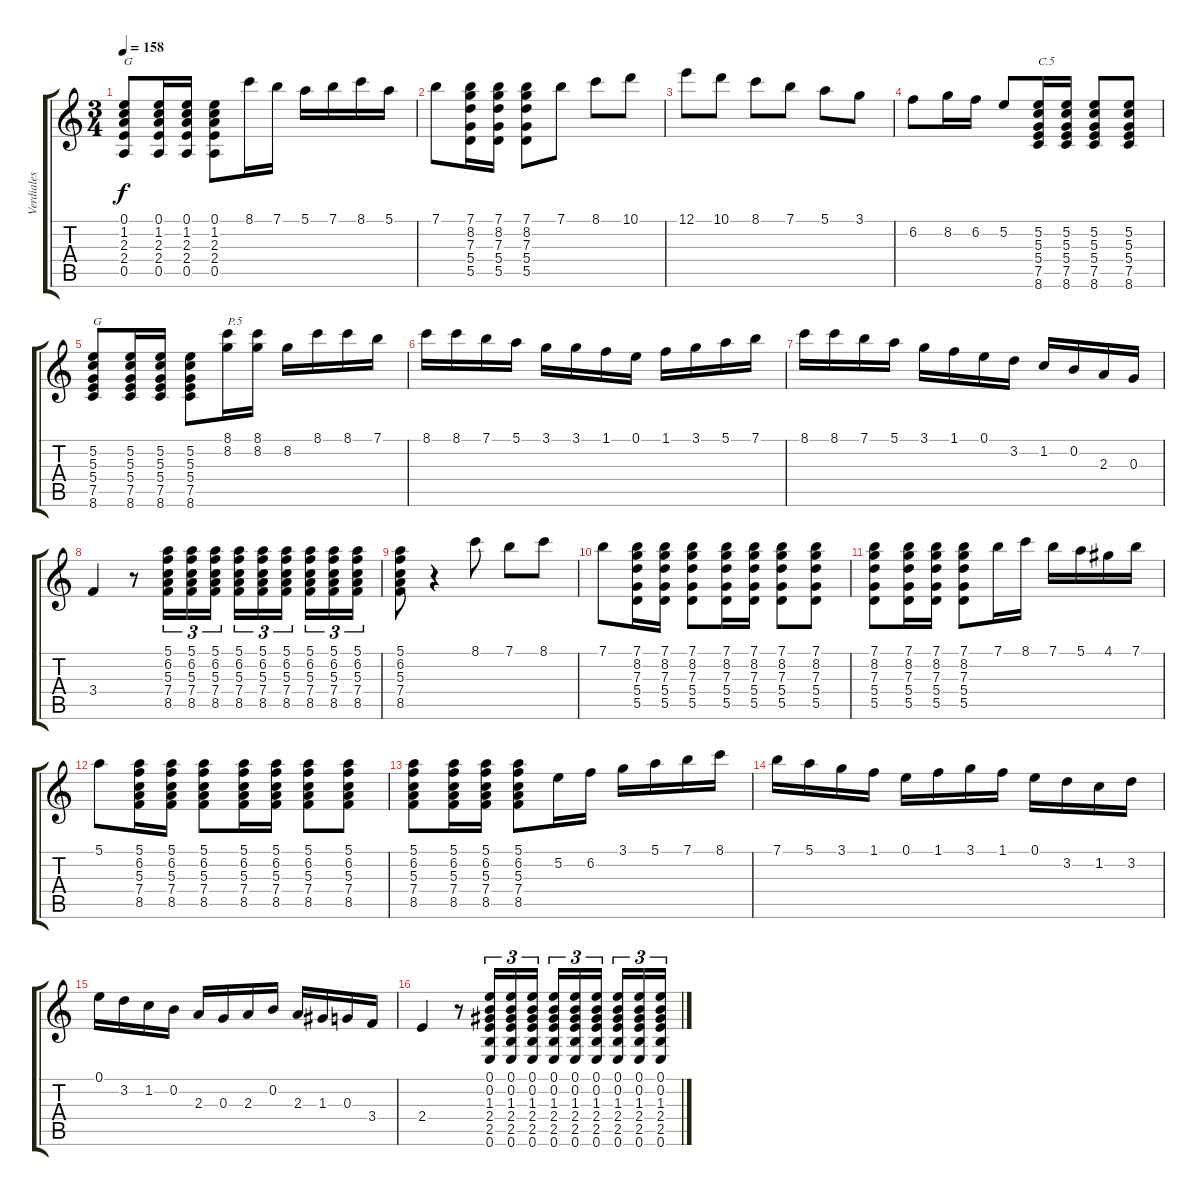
\track ("Verdiales" "Verdiales") {instrument acousticguitarnylon}
\staff {score tabs}
\tuning (E4 B3 G3 D3 A2 E2) {hide}
\ts (3 4)
\tempo 158
\clef g2
\ks c
(0.1 1.2 2.3 2.4 0.5).8{txt "G" dy f} (0.1 1.2 2.3 2.4 0.5).16 (0.1 1.2 2.3 2.4 0.5).16 (0.1 1.2 2.3 2.4 0.5).8 8.1.16 7.1.16 5.1.16 7.1.16 8.1.16 5.1.16 |
7.1.8 (7.1 8.2 7.3 5.4 5.5).16 (7.1 8.2 7.3 5.4 5.5).16 (7.1 8.2 7.3 5.4 5.5).8 7.1.8 8.1.8 10.1.8 |
12.1.8 10.1.8 8.1.8 7.1.8 5.1.8 3.1.8 |
6.2.8 8.2.16 6.2.16 5.2.8 (5.2 5.3 5.4 7.5 8.6).16{txt "C.5"} (5.2 5.3 5.4 7.5 8.6).16 (5.2 5.3 5.4 7.5 8.6).8 (5.2 5.3 5.4 7.5 8.6).8 |
(5.2 5.3 5.4 7.5 8.6).8{txt "G"} (5.2 5.3 5.4 7.5 8.6).16 (5.2 5.3 5.4 7.5 8.6).16 (5.2 5.3 5.4 7.5 8.6).8 (8.1 8.2).16{txt "P.5"} (8.1 8.2).16 8.2.16 8.1.16 8.1.16 7.1.16 |
8.1.16 8.1.16 7.1.16 5.1.16 3.1.16 3.1.16 1.1.16 0.1.16 1.1.16 3.1.16 5.1.16 7.1.16 |
8.1.16 8.1.16 7.1.16 5.1.16 3.1.16 1.1.16 0.1.16 3.2.16 1.2.16 0.2.16 2.3.16 0.3.16 |
3.4.4 r.8 (5.1 6.2 5.3 7.4 8.5).16{tu (3 2)} (5.1 6.2 5.3 7.4 8.5).16{tu (3 2)} (5.1 6.2 5.3 7.4 8.5).16{tu (3 2)} (5.1 6.2 5.3 7.4 8.5).16{tu (3 2)} (5.1 6.2 5.3 7.4 8.5).16{tu (3 2)} (5.1 6.2 5.3 7.4 8.5).16{tu (3 2)} (5.1 6.2 5.3 7.4 8.5).16{tu (3 2)} (5.1 6.2 5.3 7.4 8.5).16{tu (3 2)} (5.1 6.2 5.3 7.4 8.5).16{tu (3 2)} |
(5.1 6.2 5.3 7.4 8.5).8 r.4 8.1.8 7.1.8 8.1.8 |
7.1.8 (7.1 8.2 7.3 5.4 5.5).16 (7.1 8.2 7.3 5.4 5.5).16 (7.1 8.2 7.3 5.4 5.5).8 (7.1 8.2 7.3 5.4 5.5).16 (7.1 8.2 7.3 5.4 5.5).16 (7.1 8.2 7.3 5.4 5.5).8 (7.1 8.2 7.3 5.4 5.5).8 |
(7.1 8.2 7.3 5.4 5.5).8 (7.1 8.2 7.3 5.4 5.5).16 (7.1 8.2 7.3 5.4 5.5).16 (7.1 8.2 7.3 5.4 5.5).8 7.1.16 8.1.16 7.1.16 5.1.16 4.1.16 7.1.16 |
5.1.8 (5.1 6.2 5.3 7.4 8.5).16 (5.1 6.2 5.3 7.4 8.5).16 (5.1 6.2 5.3 7.4 8.5).8 (5.1 6.2 5.3 7.4 8.5).16 (5.1 6.2 5.3 7.4 8.5).16 (5.1 6.2 5.3 7.4 8.5).8 (5.1 6.2 5.3 7.4 8.5).8 |
(5.1 6.2 5.3 7.4 8.5).8 (5.1 6.2 5.3 7.4 8.5).16 (5.1 6.2 5.3 7.4 8.5).16 (5.1 6.2 5.3 7.4 8.5).8 5.2.16 6.2.16 3.1.16 5.1.16 7.1.16 8.1.16 |
7.1.16 5.1.16 3.1.16 1.1.16 0.1.16 1.1.16 3.1.16 1.1.16 0.1.16 3.2.16 1.2.16 3.2.16 |
0.1.16 3.2.16 1.2.16 0.2.16 2.3.16 0.3.16 2.3.16 0.2.16 2.3.16 1.3.16 0.3.16 3.4.16 |
2.4.4 r.8 (0.1 0.2 1.3 2.4 2.5 0.6).16{tu (3 2)} (0.1 0.2 1.3 2.4 2.5 0.6).16{tu (3 2)} (0.1 0.2 1.3 2.4 2.5 0.6).16{tu (3 2)} (0.1 0.2 1.3 2.4 2.5 0.6).16{tu (3 2)} (0.1 0.2 1.3 2.4 2.5 0.6).16{tu (3 2)} (0.1 0.2 1.3 2.4 2.5 0.6).16{tu (3 2)} (0.1 0.2 1.3 2.4 2.5 0.6).16{tu (3 2)} (0.1 0.2 1.3 2.4 2.5 0.6).16{tu (3 2)} (0.1 0.2 1.3 2.4 2.5 0.6).16{tu (3 2)}
